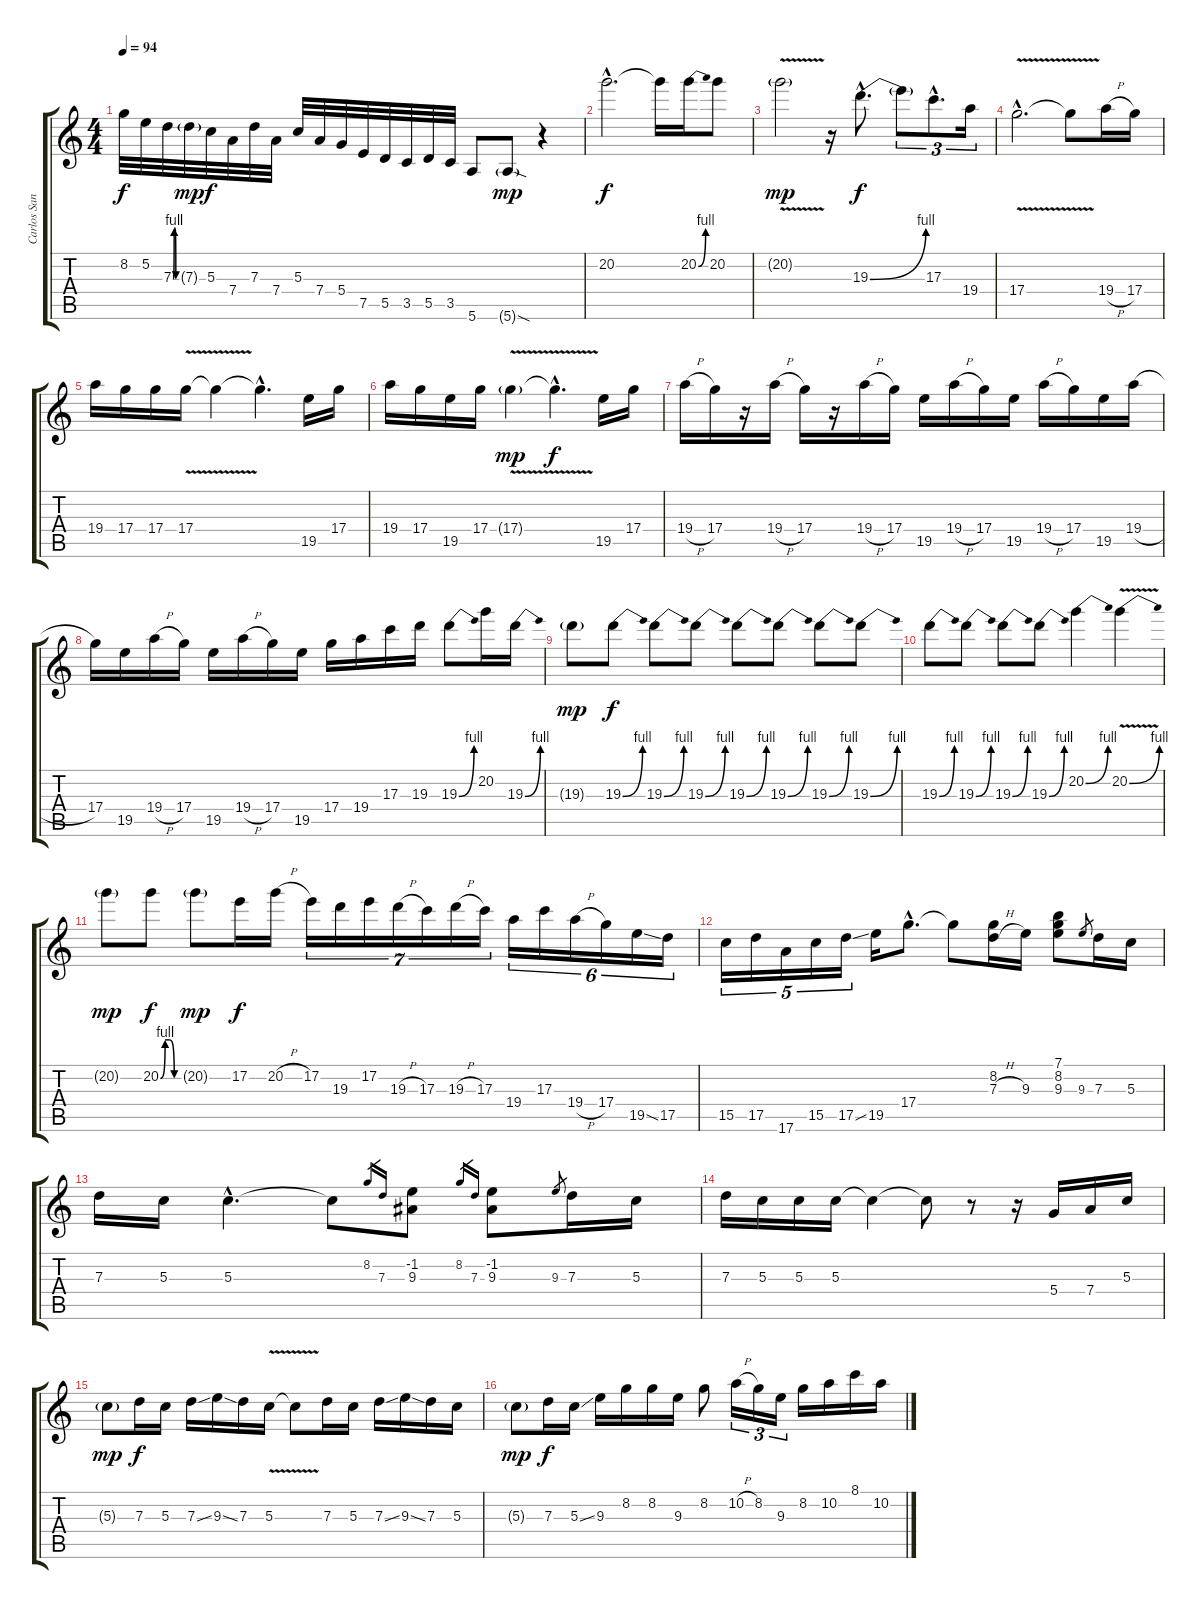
\track ("Carlos Santana" "Carlos San") {instrument overdrivenguitar}
\staff {score tabs}
\tuning (E4 B3 G3 D3 A2 E2) {hide}
\ts (4 4)
\tempo 94
\clef g2
\ks c
8.2.32{dy f} 5.2.32 7.3{be (custom 0 0 15 4 30 4 45 0 60 0)}.32 7.3{g}.32{dy mp} 5.3.32{dy f} 7.4.32 7.3.32 7.4.32 5.3.32 7.4.32 5.4.32 7.5.32 5.5.32 3.5.32 5.5.32 3.5.32 5.6.8 5.6{sod g}.8{dy mp} r.4 |
20.2{hac}.2{d dy f} 20.2{t}.16 20.2{be (bend 0 0 60 4)}.16 20.2.8 |
20.2{v g}.2{dy mp} r.16 19.3{be (bend 0 0 60 4) hac}.8{d dy f} 19.3{t}.8{tu (3 2)} 17.3{hac}.8{d tu (3 2)} 19.4.16{tu (3 2)} |
17.4{v hac}.2{d} 17.4{t}.8 19.4{h}.16 17.4.16 |
19.4.16 17.4.16 17.4.16 17.4{v}.16 17.4{t}.4 17.4{hac t}.4{d} 19.5.16 17.4.16 |
19.4.16 17.4.16 19.5.16 17.4.16 17.4{v g}.4{dy mp} 17.4{hac t}.4{d dy f} 19.5.16 17.4.16 |
19.4{h}.16 17.4.16 r.16 19.4{h}.16 17.4.16 r.16 19.4{h}.16 17.4.16 19.5.16 19.4{h}.16 17.4.16 19.5.16 19.4{h}.16 17.4.16 19.5.16 19.4{h}.16 |
17.4.16 19.5.16 19.4{h}.16 17.4.16 19.5.16 19.4{h}.16 17.4.16 19.5.16 17.4.16 19.4.16 17.3.16 19.3.16 19.3{be (bend 0 0 60 4)}.8 20.2.16 19.3{be (bend 0 0 60 4)}.16 |
19.3{g}.8{dy mp} 19.3{be (bend 0 0 60 4)}.8{dy f} 19.3{be (bend 0 0 60 4)}.8 19.3{be (bend 0 0 60 4)}.8 19.3{be (bend 0 0 60 4)}.8 19.3{be (bend 0 0 60 4)}.8 19.3{be (bend 0 0 60 4)}.8 19.3{be (bend 0 0 60 4)}.8 |
19.3{be (bend 0 0 60 4)}.8 19.3{be (bend 0 0 60 4)}.8 19.3{be (bend 0 0 60 4)}.8 19.3{be (bend 0 0 60 4)}.8 20.2{be (bend 0 0 60 4)}.4 20.2{be (bend 0 0 60 4) v}.4 |
20.2{g}.8{dy mp} 20.2{be (custom 0 0 15 4 30 4 45 0 60 0)}.8{dy f} 20.2{g}.8{dy mp} 17.2.16{dy f} 20.2{h}.16 17.2.16{tu (7 4)} 19.3.16{tu (7 4)} 17.2.16{tu (7 4)} 19.3{h}.16{tu (7 4)} 17.3.16{tu (7 4)} 19.3{h}.16{tu (7 4)} 17.3.16{tu (7 4)} 19.4.16{tu (6 4)} 17.3.16{tu (6 4)} 19.4{h}.16{tu (6 4)} 17.4.16{tu (6 4)} 19.5{ss}.16{tu (6 4)} 17.5.16{tu (6 4)} |
15.5.16{tu (5 4)} 17.5.16{tu (5 4)} 17.6.16{tu (5 4)} 15.5.16{tu (5 4)} 17.5{ss}.16{tu (5 4)} 19.5.16 17.4{hac}.8{d} 17.4{t}.8 (8.2 7.3{h}).16 9.3.16 (7.1 8.2 9.3).8 9.3.8{gr} 7.3.16 5.3.16 |
7.3.16 5.3.16 5.3{hac}.4{d} 5.3{t}.8 8.2.16{gr} 7.3.16{gr} (-1.2 9.3).8 8.2.16{gr} 7.3.16{gr} (-1.2 9.3).8 9.3.8{gr} 7.3.16 5.3.16 |
7.3.16 5.3.16 5.3.16 5.3.16 5.3{t}.4 5.3{t}.8 r.8 r.16 5.4.16 7.4.16 5.3.16 |
5.3{g}.8{dy mp} 7.3.16{dy f} 5.3.16 7.3{ss}.16 9.3{ss}.16 7.3.16 5.3{v}.16 5.3{t}.8 7.3.16 5.3.16 7.3{ss}.16 9.3{ss}.16 7.3.16 5.3.16 |
5.3{g}.8{dy mp} 7.3.16{dy f} 5.3{ss}.16 9.3.16 8.2.16 8.2.16 9.3.16 8.2.8 10.2{h}.16{tu (3 2)} 8.2.16{tu (3 2)} 9.3.16{tu (3 2)} 8.2.16 10.2.16 8.1.16 10.2.16
